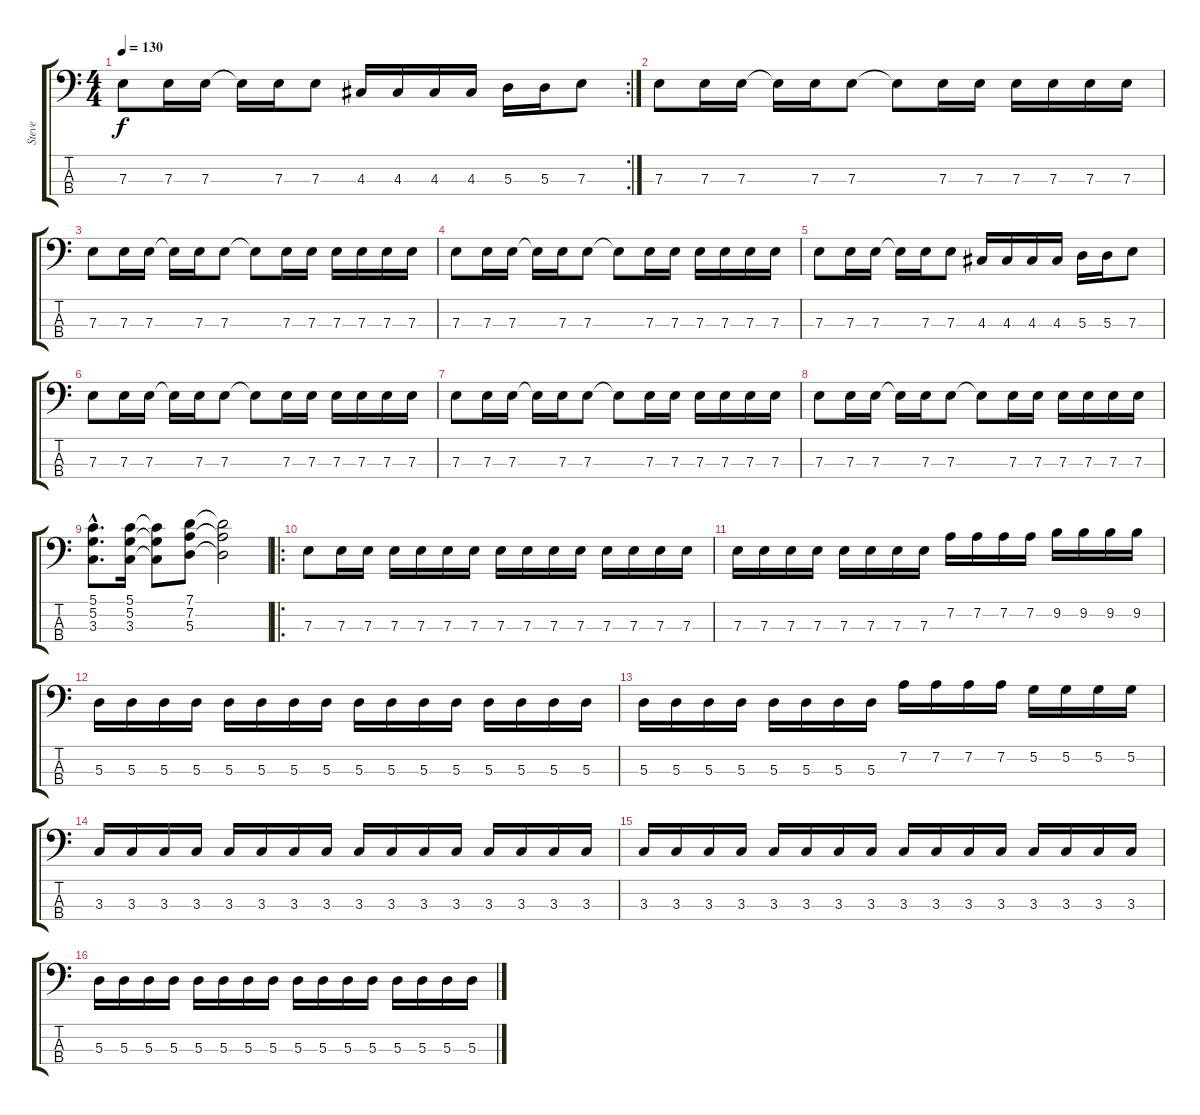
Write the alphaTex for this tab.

\track ("Steve" "Steve") {instrument electricbassfinger}
\staff {score tabs}
\tuning (G2 D2 A1 E1) {hide}
\rc 2
\ts (4 4)
\tempo 130
\clef f4
\ks c
7.3.8{dy f} 7.3.16 7.3.16 7.3{t}.16 7.3.16 7.3.8 4.3.16 4.3.16 4.3.16 4.3.16 5.3.16 5.3.16 7.3.8 |
7.3.8 7.3.16 7.3.16 7.3{t}.16 7.3.16 7.3.8 7.3{t}.8 7.3.16 7.3.16 7.3.16 7.3.16 7.3.16 7.3.16 |
7.3.8 7.3.16 7.3.16 7.3{t}.16 7.3.16 7.3.8 7.3{t}.8 7.3.16 7.3.16 7.3.16 7.3.16 7.3.16 7.3.16 |
7.3.8 7.3.16 7.3.16 7.3{t}.16 7.3.16 7.3.8 7.3{t}.8 7.3.16 7.3.16 7.3.16 7.3.16 7.3.16 7.3.16 |
7.3.8 7.3.16 7.3.16 7.3{t}.16 7.3.16 7.3.8 4.3.16 4.3.16 4.3.16 4.3.16 5.3.16 5.3.16 7.3.8 |
7.3.8 7.3.16 7.3.16 7.3{t}.16 7.3.16 7.3.8 7.3{t}.8 7.3.16 7.3.16 7.3.16 7.3.16 7.3.16 7.3.16 |
7.3.8 7.3.16 7.3.16 7.3{t}.16 7.3.16 7.3.8 7.3{t}.8 7.3.16 7.3.16 7.3.16 7.3.16 7.3.16 7.3.16 |
7.3.8 7.3.16 7.3.16 7.3{t}.16 7.3.16 7.3.8 7.3{t}.8 7.3.16 7.3.16 7.3.16 7.3.16 7.3.16 7.3.16 |
(5.1{hac} 5.2{hac} 3.3{hac}).8{d} (5.1 5.2 3.3).16 (5.1{t} 5.2{t} 3.3{t}).8 (7.1 7.2 5.3).8 (7.1{t} 7.2{t} 5.3{t}).2 |
\ro
7.3.8 7.3.16 7.3.16 7.3.16 7.3.16 7.3.16 7.3.16 7.3.16 7.3.16 7.3.16 7.3.16 7.3.16 7.3.16 7.3.16 7.3.16 |
7.3.16 7.3.16 7.3.16 7.3.16 7.3.16 7.3.16 7.3.16 7.3.16 7.2.16 7.2.16 7.2.16 7.2.16 9.2.16 9.2.16 9.2.16 9.2.16 |
5.3.16 5.3.16 5.3.16 5.3.16 5.3.16 5.3.16 5.3.16 5.3.16 5.3.16 5.3.16 5.3.16 5.3.16 5.3.16 5.3.16 5.3.16 5.3.16 |
5.3.16 5.3.16 5.3.16 5.3.16 5.3.16 5.3.16 5.3.16 5.3.16 7.2.16 7.2.16 7.2.16 7.2.16 5.2.16 5.2.16 5.2.16 5.2.16 |
3.3.16 3.3.16 3.3.16 3.3.16 3.3.16 3.3.16 3.3.16 3.3.16 3.3.16 3.3.16 3.3.16 3.3.16 3.3.16 3.3.16 3.3.16 3.3.16 |
3.3.16 3.3.16 3.3.16 3.3.16 3.3.16 3.3.16 3.3.16 3.3.16 3.3.16 3.3.16 3.3.16 3.3.16 3.3.16 3.3.16 3.3.16 3.3.16 |
5.3.16 5.3.16 5.3.16 5.3.16 5.3.16 5.3.16 5.3.16 5.3.16 5.3.16 5.3.16 5.3.16 5.3.16 5.3.16 5.3.16 5.3.16 5.3.16
